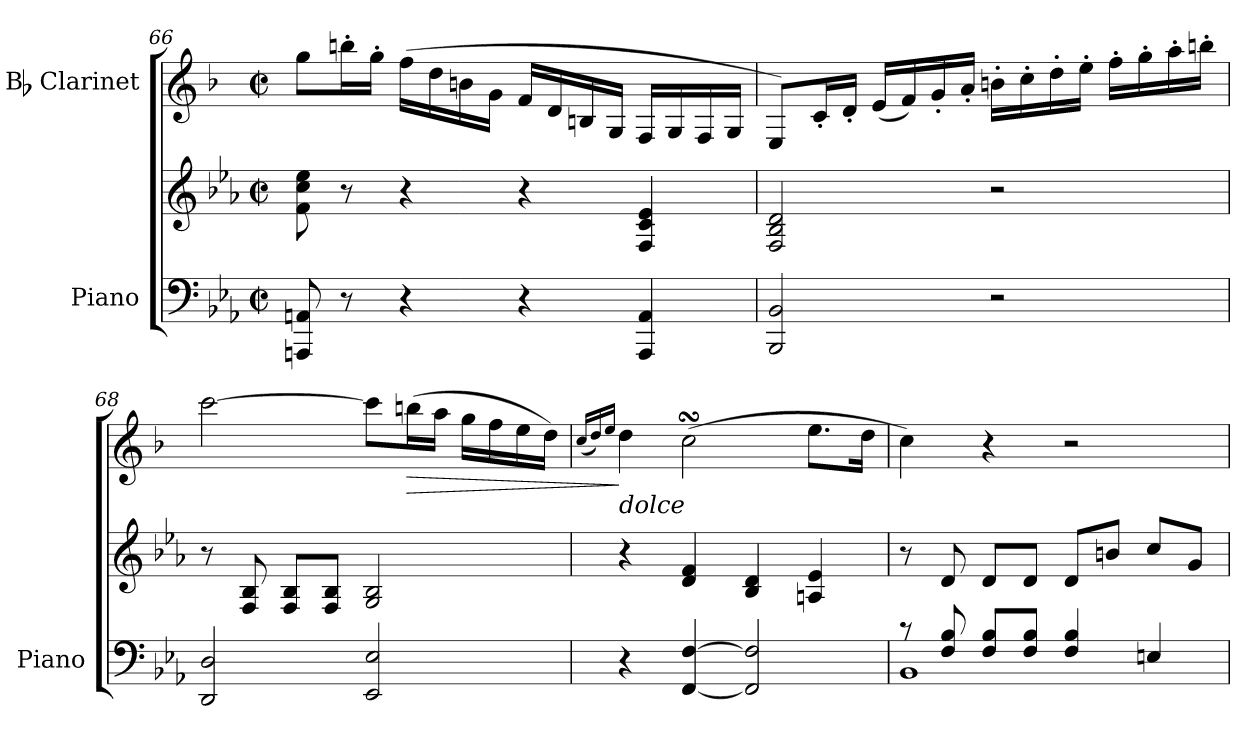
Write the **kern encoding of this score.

**kern	**kern	**kern	**dynam
*part2	*part2	*part1	*part1
*staff3	*staff2	*staff1	*staff1
*I"Piano	*	*I"Bb Clarinet	*
*I'Piano	*	*	*
*clefF4	*clefG2	*clefG2	*
*	*	*ITrd1c2	*
*k[b-e-a-]	*k[b-e-a-]	*k[b-e-a-]	*
*E-:	*E-:	*E-:	*
*M2/2	*M2/2	*M2/2	*
*met(c|)	*met(c|)	*met(c|)	*
=66	=66	=66	=66
8AAAn/ 8AAn/	8f\ 8cc\ 8ee-\	8ff\L	.
8r	8r	16aan'>\L	.
.	.	16ff'>\JJ	.
4r	4r	(>16ee-\LL	.
.	.	16cc\	.
.	.	16an\	.
.	.	16f\JJ	.
4r	4r	16e-/LL	.
.	.	16c/	.
.	.	16An/	.
.	.	16F/JJ	.
4AAA/ 4AA/	4F/ 4c/ 4e-/	16E-/LL	.
.	.	16F/	.
.	.	16E-/	.
.	.	16F/JJ	.
=67	=67	=67	=67
2BBB-/ 2BB-/	2F/ 2B-/ 2d/	8D/L)	.
.	.	16B-'</L	.
.	.	16c'</JJ	.
.	.	(<16d/LL	.
.	.	16e-/)	.
.	.	16f'</	.
.	.	16g'</JJ	.
2r	2r	16an'>\LL	.
.	.	16b-'>\	.
.	.	16cc'>\	.
.	.	16dd'>\JJ	.
.	.	16ee-'>\LL	.
.	.	16ff'>\	.
.	.	16gg'>\	.
.	.	16aan'>\JJ	.
=68	=68	=68	=68
2DD/ 2D/	8r	[2bb-\	.
.	8F/ 8B-/	.	.
.	8F/ 8B-/L	.	.
.	8F/ 8B-/J	.	.
2EE-/ 2E-/	2G/ 2B-/	8bb-\L]	.
!	!	!	!LO:HP:b
.	.	(>16aan\L	>
.	.	16gg\JJ	.
.	.	16ff\LL	.
.	.	16ee-\	.
.	.	16dd\	.
.	.	16cc\JJ)	.
=69	=69	=69	=69
.	.	(<16qb-/LL	.
.	.	16qcc/)	.
.	.	16qdd/JJ	.
!	!	!LO:TX:b:i:t=dolce	!
4r	4r	4cc\	]
[4FF/ [4F/	4d/ 4f/	(>2b-sSSS\	.
2FF/] 2F/]	4B-/ 4d/	.	.
.	4An/ 4e-/	8.dd\L	.
.	.	16cc\Jk	.
!!LO:LB:g=z
=70	=70	=70	=70
*^	*	*	*
8rc	1BB-	8r	4b-\)	.
8F/ 8B-/	.	8d/	.	.
8F/ 8B-/L	.	8d/L	4r	.
8F/ 8B-/J	.	8d/J	.	.
4F/ 4B-/	.	8d/L	2r	.
.	.	8bn/J	.	.
4En/	.	8cc/L	.	.
.	.	8g/J	.	.
*v	*v	*	*	*
=	=	=	=
*-	*-	*-	*-
